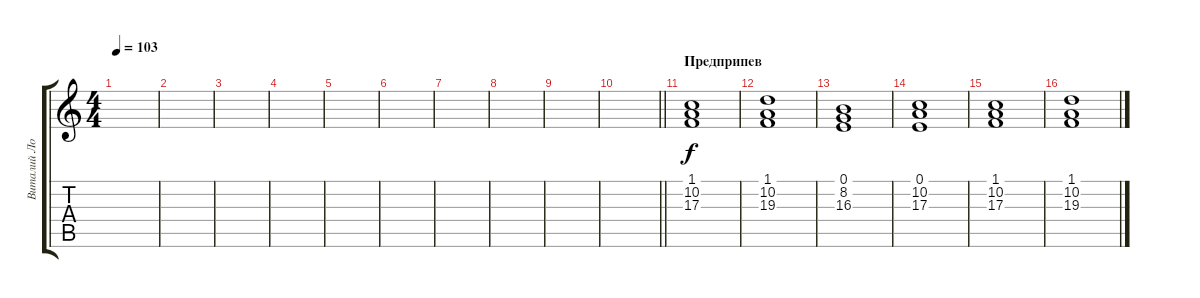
\track ("Виталий Локтев (синтезатор 2)" "Виталий Ло") {instrument stringensemble1}
\staff {score tabs}
\tuning (E4 B3 G3 D3 A2 E2) {hide}
\ts (4 4)
\tempo 103
\clef g2
\ks c
|
|
|
|
|
|
|
|
|
\barLineRight lightlight
|
\section ("" "Предприпев")
(1.1 10.2 17.3).1 |
(1.1 10.2 19.3).1 |
(0.1 8.2 16.3).1 |
(0.1 10.2 17.3).1 |
(1.1 10.2 17.3).1 |
(1.1 10.2 19.3).1
